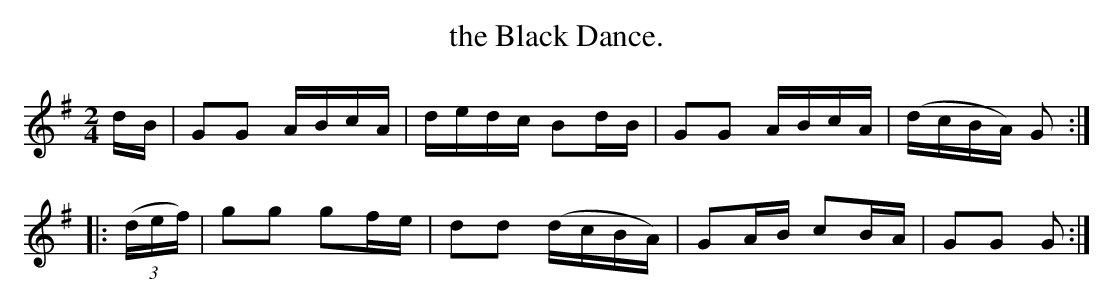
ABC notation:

X:1
T:the Black Dance.
M:2/4
L:1/16
K:G
dB  |G2G2 ABcA|dedc  B2dB |G2G2 ABcA|(dcBA) G2:|
|:(3(def)|g2g2 g2fe|d2d2 (dcBA)|G2AB c2BA| G2G2  G2:|
